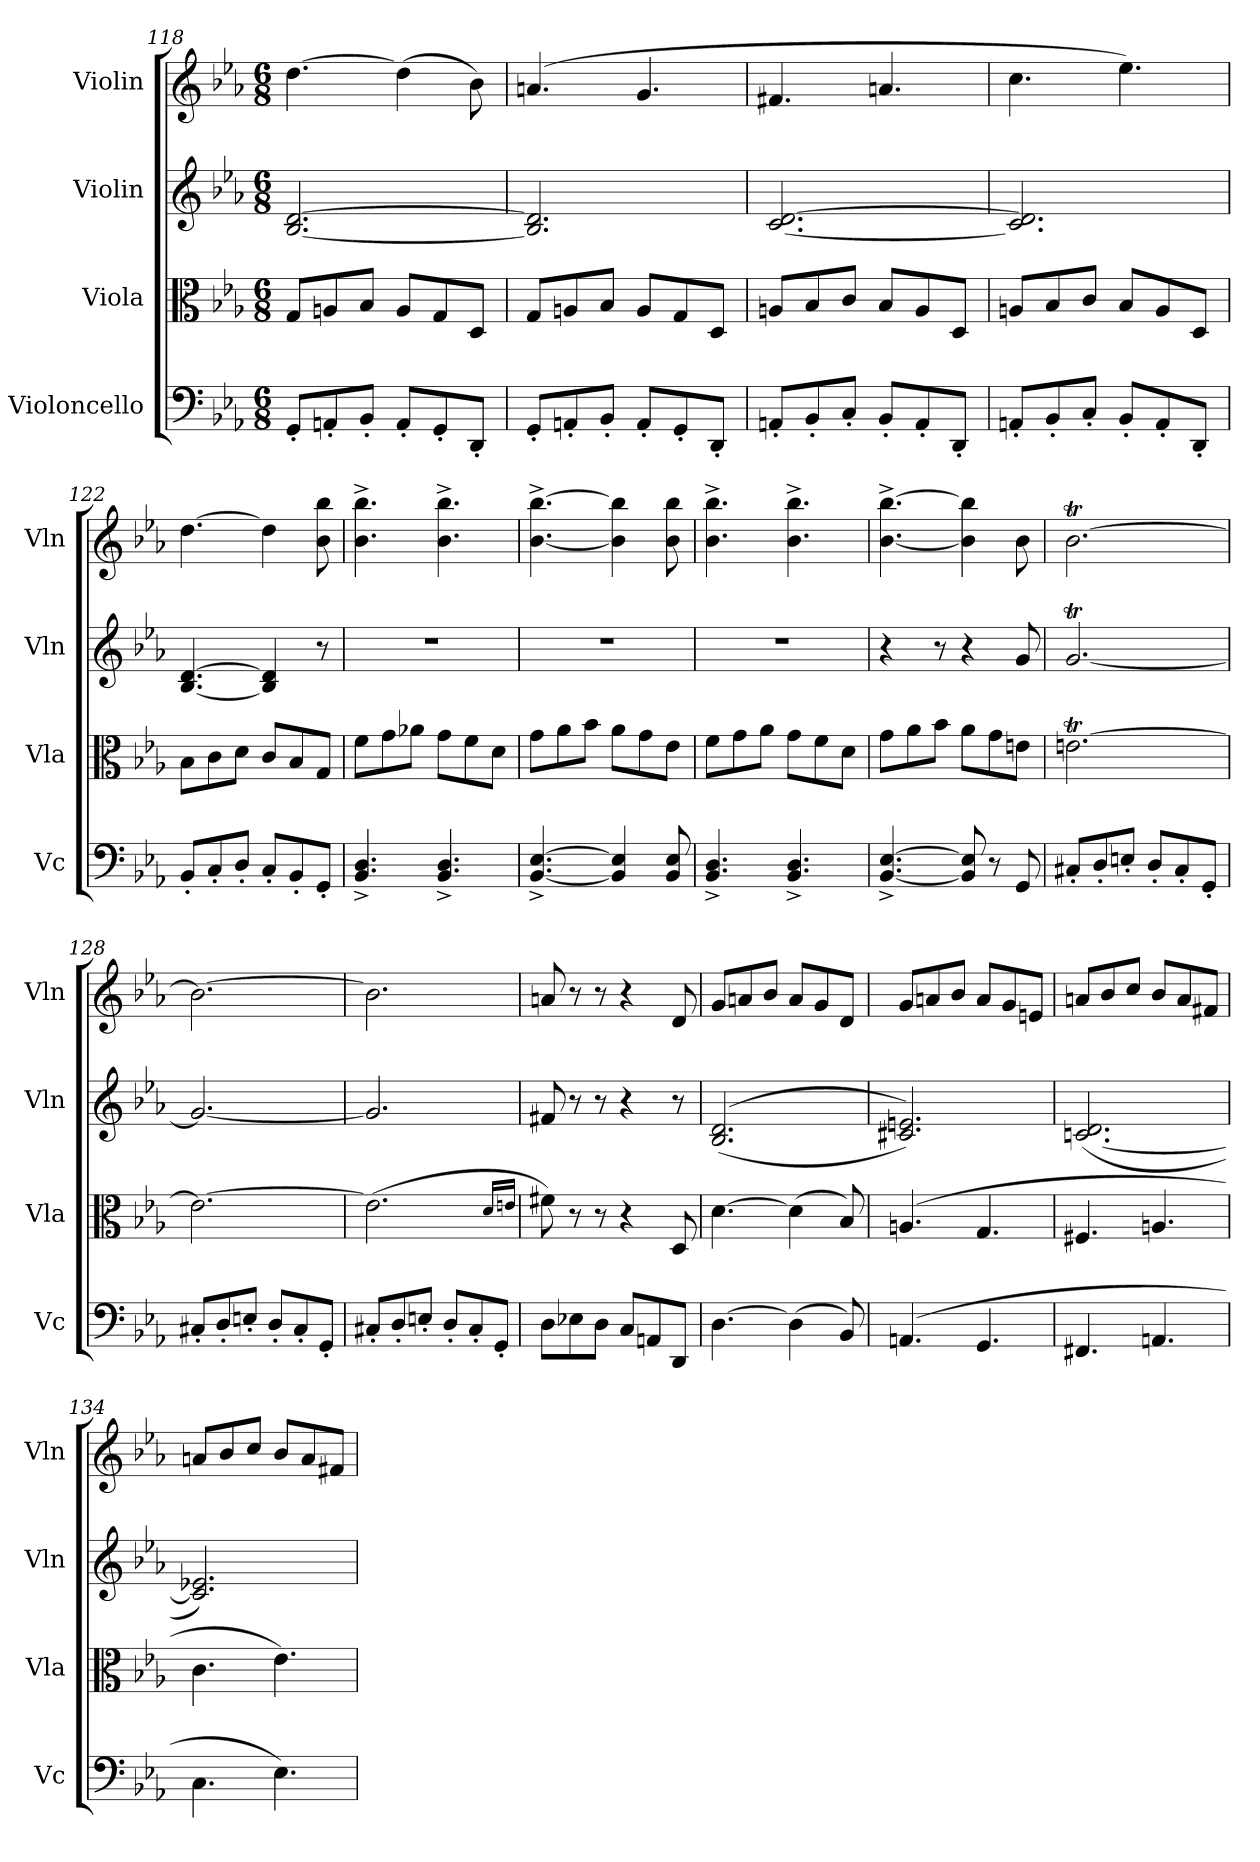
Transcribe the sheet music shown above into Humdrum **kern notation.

**kern	**kern	**kern	**kern
*part4	*part3	*part2	*part1
*staff4	*staff3	*staff2	*staff1
*I"Violoncello	*I"Viola	*I"Violin	*I"Violin
*I'Vc	*I'Vla	*I'Vln	*I'Vln
*clefF4	*clefC3	*clefG2	*clefG2
*k[b-e-a-]	*k[b-e-a-]	*k[b-e-a-]	*k[b-e-a-]
*M6/8	*M6/8	*M6/8	*M6/8
=118	=118	=118	=118
8GG'/L	8G/L	[2.B-/ [2.d/	[4.dd\
8AAn'/	8An/	.	.
8BB-'/J	8B-/J	.	.
8AA'/L	8A/L	.	(4dd\]
8GG'/	8G/	.	.
8DD'/J	8D/J	.	8b-\)
=119	=119	=119	=119
8GG'/L	8G/L	2.B-/] 2.d/]	(4.an/
8AAn'/	8An/	.	.
8BB-'/J	8B-/J	.	.
8AA'/L	8A/L	.	4.g/
8GG'/	8G/	.	.
8DD'/J	8D/J	.	.
=120	=120	=120	=120
8AAn'/L	8An/L	[2.c/ [2.d/	4.f#X/
8BB-'/	8B-/	.	.
8C'/J	8c/J	.	.
8BB-'/L	8B-/L	.	4.an/
8AA'/	8A/	.	.
8DD'/J	8D/J	.	.
!!LO:LB:g=z
=121	=121	=121	=121
8AAn'/L	8An/L	2.c/] 2.d/]	4.cc\
8BB-'/	8B-/	.	.
8C'/J	8c/J	.	.
8BB-'/L	8B-/L	.	4.ee-\)
8AA'/	8A/	.	.
8DD'/J	8D/J	.	.
=122	=122	=122	=122
8BB-'/L	8B-\L	[4.B-/ [4.d/	[4.dd\
8C'/	8c\	.	.
8D'/J	8d\J	.	.
8C'/L	8c/L	4B-/] 4d/]	4dd\]
8BB-'/	8B-/	.	.
8GG'/J	8G/J	8r	8b-\ 8bb-\
=123	=123	=123	=123
4.BB-/^ 4.D/^	8f\L	2.r	4.b-\^ 4.bb-\^
.	8g\	.	.
.	8a-X\J	.	.
4.BB-/^ 4.D/^	8g\L	.	4.b-\^ 4.bb-\^
.	8f\	.	.
.	8d\J	.	.
=124	=124	=124	=124
[4.BB-/^ [4.E-/^	8g\L	2.r	[4.b-\^ [4.bb-\^
.	8a-\	.	.
.	8b-\J	.	.
4BB-/] 4E-/]	8a-\L	.	4b-\] 4bb-\]
.	8g\	.	.
8BB-/ 8E-/	8e-\J	.	8b-\ 8bb-\
=125	=125	=125	=125
4.BB-/^ 4.D/^	8f\L	2.r	4.b-\^ 4.bb-\^
.	8g\	.	.
.	8a-\J	.	.
4.BB-/^ 4.D/^	8g\L	.	4.b-\^ 4.bb-\^
.	8f\	.	.
.	8d\J	.	.
=126	=126	=126	=126
[4.BB-/^ [4.E-/^	8g\L	4r	[4.b-\^ [4.bb-\^
.	8a-\	.	.
.	8b-\J	8r	.
8BB-/] 8E-/]	8a-\L	4r	4b-\] 4bb-\]
8r	8g\	.	.
8GG/	8en\J	8g/	8b-\
=127	=127	=127	=127
8C#X'/L	[2.ent\	[2.gt/	[2.b-T\
8D'/	.	.	.
8En'/J	.	.	.
8D'/L	.	.	.
8C#'/	.	.	.
8GG'/J	.	.	.
=128	=128	=128	=128
8C#X'/L	2.e\_	2.g/_	2.b-\_
8D'/	.	.	.
8En'/J	.	.	.
8D'/L	.	.	.
8C#'/	.	.	.
8GG'/J	.	.	.
=129	=129	=129	=129
8C#X'/L	(2.e\]	2.g/]	2.b-\]
8D'/	.	.	.
8En'/J	.	.	.
8D'/L	.	.	.
8C#'/	.	.	.
8GG'/J	.	.	.
.	16qd/LL	.	.
.	16qen/JJ	.	.
=130	=130	=130	=130
8D\L	8f#X\)	8f#X/	8an/
8E-X\	8r	8r	8r
8D\J	8r	8r	8r
8C/L	4r	4r	4r
8AAn/	.	.	.
8DD/J	8D/	8r	8d/
!!LO:LB:g=z
=131	=131	=131	=131
[4.D\	[4.d\	((>2.B-/ 2.d/	8g/L
.	.	.	8an/
.	.	.	8b-/J
(4D\]	(4d\]	.	8a/L
.	.	.	8g/
8BB-/)	8B-/)	.	8d/J
=132	=132	=132	=132
(4.AAn/	(4.An/	2.c#X/ 2.en/))	8g/L
.	.	.	8an/
.	.	.	8b-/J
4.GG/	4.G/	.	8a/L
.	.	.	8g/
.	.	.	8en/J
=133	=133	=133	=133
4.FF#X/	4.F#X/	([2.cn/ 2.d/	8an/L
.	.	.	8b-/
.	.	.	8cc/J
4.AAn/	4.An/	.	8b-/L
.	.	.	8a/
.	.	.	8f#X/J
=134	=134	=134	=134
4.C\	4.c\	2.c/] 2.e-X/)	8an/L
.	.	.	8b-/
.	.	.	8cc/J
4.E-\)	4.e-\)	.	8b-/L
.	.	.	8a/
.	.	.	8f#X/J
=	=	=	=
*-	*-	*-	*-
